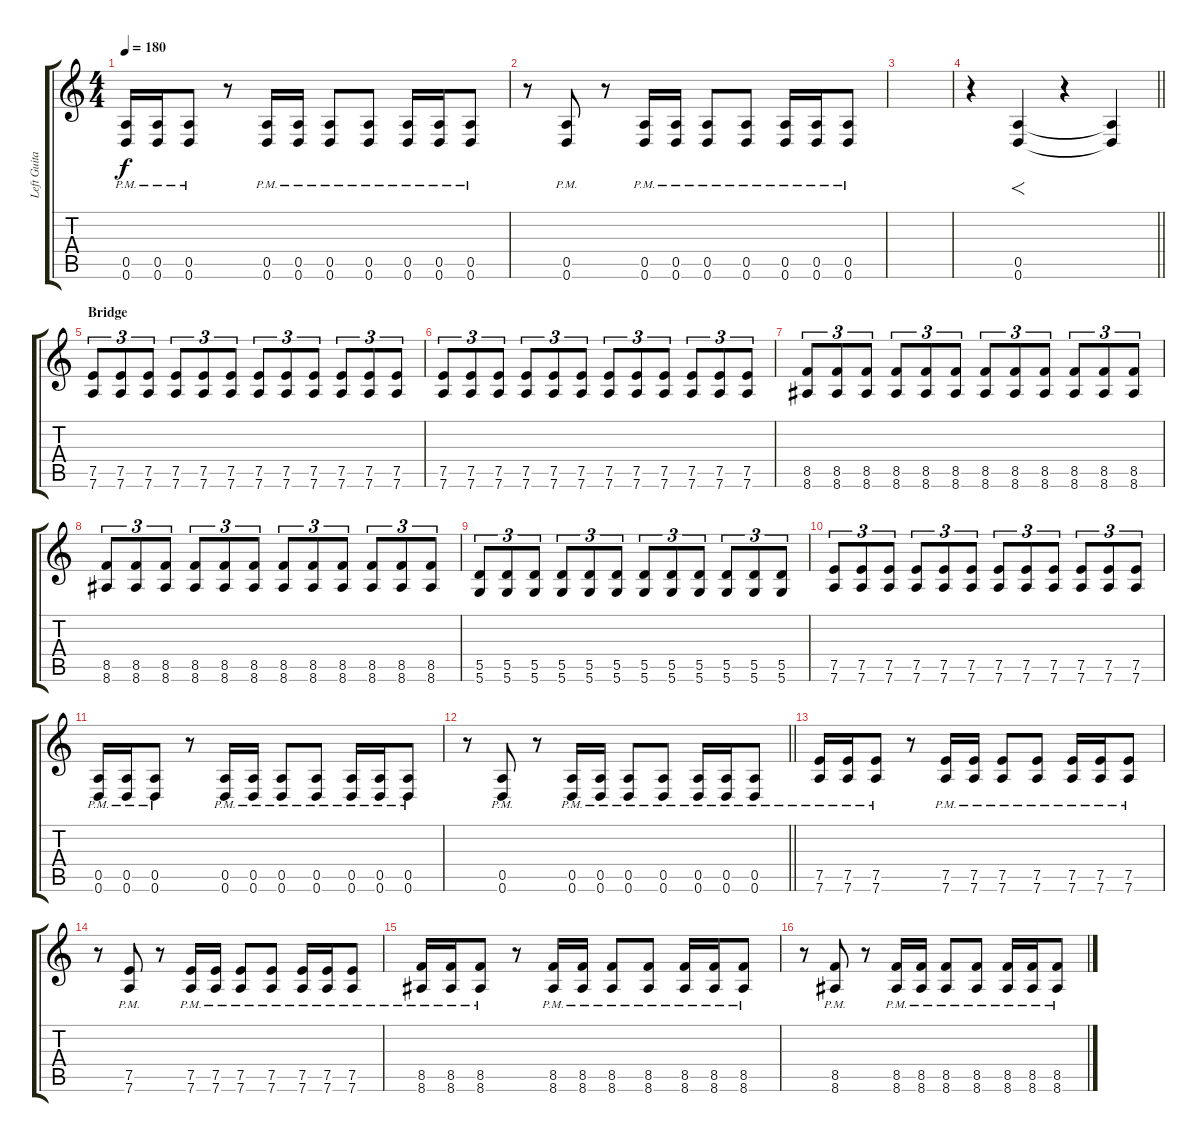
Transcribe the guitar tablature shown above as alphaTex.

\track ("Left Guitar" "Left Guita") {instrument overdrivenguitar}
\staff {score tabs}
\tuning (E4 B3 G3 D3 A2 D2) {hide}
\ts (4 4)
\tempo 180
\clef g2
\ks c
(0.5{pm} 0.6{pm}).16{dy f} (0.5{pm} 0.6{pm}).16 (0.5{pm} 0.6{pm}).8 r.8 (0.5{pm} 0.6{pm}).16 (0.5{pm} 0.6{pm}).16 (0.5{pm} 0.6{pm}).8 (0.5{pm} 0.6{pm}).8 (0.5{pm} 0.6{pm}).16 (0.5{pm} 0.6{pm}).16 (0.5{pm} 0.6{pm}).8 |
r.8 (0.5{pm} 0.6{pm}).8 r.8 (0.5{pm} 0.6{pm}).16 (0.5{pm} 0.6{pm}).16 (0.5{pm} 0.6{pm}).8 (0.5{pm} 0.6{pm}).8 (0.5{pm} 0.6{pm}).16 (0.5{pm} 0.6{pm}).16 (0.5{pm} 0.6{pm}).8 |
|
\barLineRight lightlight
r.4 (0.5 0.6).4{f volume 14} r.4 (0.5{t} 0.6{t}).4 |
\section ("" "Bridge")
(7.5 7.6).8{tu (3 2)} (7.5 7.6).8{tu (3 2)} (7.5 7.6).8{tu (3 2)} (7.5 7.6).8{tu (3 2)} (7.5 7.6).8{tu (3 2)} (7.5 7.6).8{tu (3 2)} (7.5 7.6).8{tu (3 2)} (7.5 7.6).8{tu (3 2)} (7.5 7.6).8{tu (3 2)} (7.5 7.6).8{tu (3 2)} (7.5 7.6).8{tu (3 2)} (7.5 7.6).8{tu (3 2)} |
(7.5 7.6).8{tu (3 2)} (7.5 7.6).8{tu (3 2)} (7.5 7.6).8{tu (3 2)} (7.5 7.6).8{tu (3 2)} (7.5 7.6).8{tu (3 2)} (7.5 7.6).8{tu (3 2)} (7.5 7.6).8{tu (3 2)} (7.5 7.6).8{tu (3 2)} (7.5 7.6).8{tu (3 2)} (7.5 7.6).8{tu (3 2)} (7.5 7.6).8{tu (3 2)} (7.5 7.6).8{tu (3 2)} |
(8.5 8.6).8{tu (3 2)} (8.5 8.6).8{tu (3 2)} (8.5 8.6).8{tu (3 2)} (8.5 8.6).8{tu (3 2)} (8.5 8.6).8{tu (3 2)} (8.5 8.6).8{tu (3 2)} (8.5 8.6).8{tu (3 2)} (8.5 8.6).8{tu (3 2)} (8.5 8.6).8{tu (3 2)} (8.5 8.6).8{tu (3 2)} (8.5 8.6).8{tu (3 2)} (8.5 8.6).8{tu (3 2)} |
(8.5 8.6).8{tu (3 2)} (8.5 8.6).8{tu (3 2)} (8.5 8.6).8{tu (3 2)} (8.5 8.6).8{tu (3 2)} (8.5 8.6).8{tu (3 2)} (8.5 8.6).8{tu (3 2)} (8.5 8.6).8{tu (3 2)} (8.5 8.6).8{tu (3 2)} (8.5 8.6).8{tu (3 2)} (8.5 8.6).8{tu (3 2)} (8.5 8.6).8{tu (3 2)} (8.5 8.6).8{tu (3 2)} |
(5.5 5.6).8{tu (3 2)} (5.5 5.6).8{tu (3 2)} (5.5 5.6).8{tu (3 2)} (5.5 5.6).8{tu (3 2)} (5.5 5.6).8{tu (3 2)} (5.5 5.6).8{tu (3 2)} (5.5 5.6).8{tu (3 2)} (5.5 5.6).8{tu (3 2)} (5.5 5.6).8{tu (3 2)} (5.5 5.6).8{tu (3 2)} (5.5 5.6).8{tu (3 2)} (5.5 5.6).8{tu (3 2)} |
(7.5 7.6).8{tu (3 2)} (7.5 7.6).8{tu (3 2)} (7.5 7.6).8{tu (3 2)} (7.5 7.6).8{tu (3 2)} (7.5 7.6).8{tu (3 2)} (7.5 7.6).8{tu (3 2)} (7.5 7.6).8{tu (3 2)} (7.5 7.6).8{tu (3 2)} (7.5 7.6).8{tu (3 2)} (7.5 7.6).8{tu (3 2)} (7.5 7.6).8{tu (3 2)} (7.5 7.6).8{tu (3 2)} |
(0.5{pm} 0.6{pm}).16{volume 16} (0.5{pm} 0.6{pm}).16 (0.5{pm} 0.6{pm}).8 r.8 (0.5{pm} 0.6{pm}).16 (0.5{pm} 0.6{pm}).16 (0.5{pm} 0.6{pm}).8 (0.5{pm} 0.6{pm}).8 (0.5{pm} 0.6{pm}).16 (0.5{pm} 0.6{pm}).16 (0.5{pm} 0.6{pm}).8 |
\barLineRight lightlight
r.8 (0.5{pm} 0.6{pm}).8 r.8 (0.5{pm} 0.6{pm}).16 (0.5{pm} 0.6{pm}).16 (0.5{pm} 0.6{pm}).8 (0.5{pm} 0.6{pm}).8 (0.5{pm} 0.6{pm}).16 (0.5{pm} 0.6{pm}).16 (0.5{pm} 0.6{pm}).8 |
(7.5{pm} 7.6{pm}).16 (7.5{pm} 7.6{pm}).16 (7.5{pm} 7.6{pm}).8 r.8 (7.5{pm} 7.6{pm}).16 (7.5{pm} 7.6{pm}).16 (7.5{pm} 7.6{pm}).8 (7.5{pm} 7.6{pm}).8 (7.5{pm} 7.6{pm}).16 (7.5{pm} 7.6{pm}).16 (7.5{pm} 7.6{pm}).8 |
r.8 (7.5{pm} 7.6{pm}).8 r.8 (7.5{pm} 7.6{pm}).16 (7.5{pm} 7.6{pm}).16 (7.5{pm} 7.6{pm}).8 (7.5{pm} 7.6{pm}).8 (7.5{pm} 7.6{pm}).16 (7.5{pm} 7.6{pm}).16 (7.5{pm} 7.6{pm}).8 |
(8.5{pm} 8.6{pm}).16 (8.5{pm} 8.6{pm}).16 (8.5{pm} 8.6{pm}).8 r.8 (8.5{pm} 8.6{pm}).16 (8.5{pm} 8.6{pm}).16 (8.5{pm} 8.6{pm}).8 (8.5{pm} 8.6{pm}).8 (8.5{pm} 8.6{pm}).16 (8.5{pm} 8.6{pm}).16 (8.5{pm} 8.6{pm}).8 |
r.8 (8.5{pm} 8.6{pm}).8 r.8 (8.5{pm} 8.6{pm}).16 (8.5{pm} 8.6{pm}).16 (8.5{pm} 8.6{pm}).8 (8.5{pm} 8.6{pm}).8 (8.5{pm} 8.6{pm}).16 (8.5{pm} 8.6{pm}).16 (8.5{pm} 8.6{pm}).8
